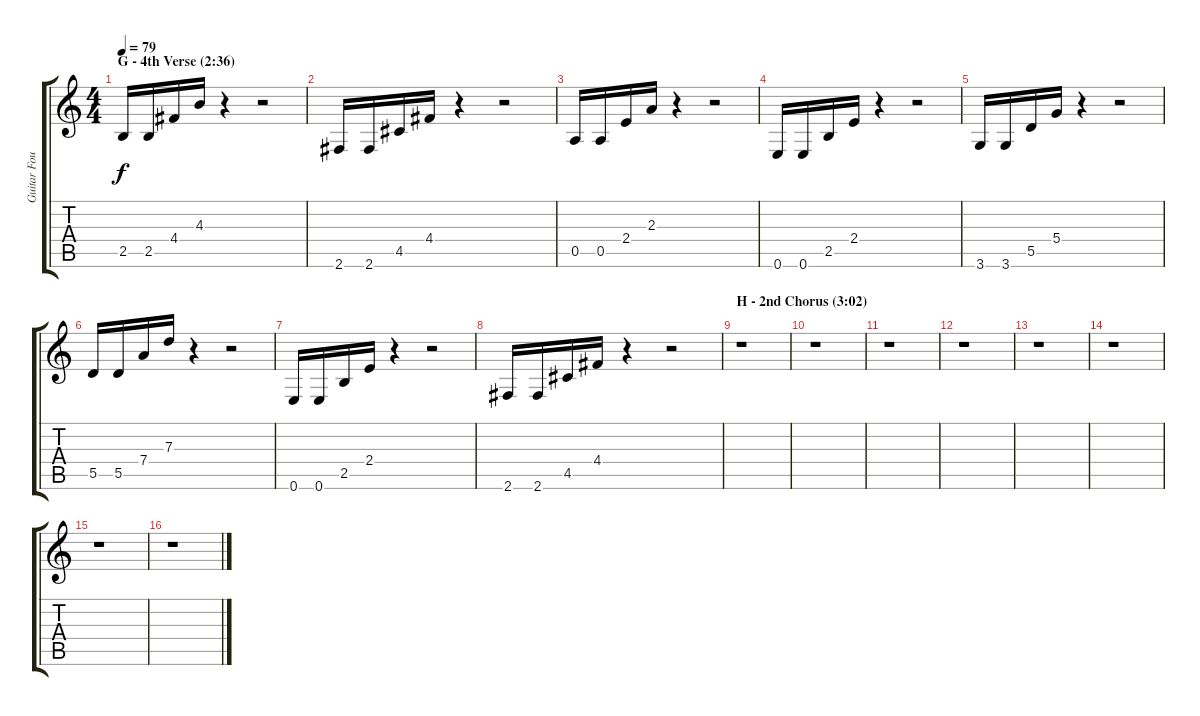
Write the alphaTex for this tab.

\track ("Guitar Four" "Guitar Fou") {instrument distortionguitar}
\staff {score tabs}
\tuning (E4 B3 G3 D3 A2 E2) {hide}
\ts (4 4)
\section ("" "G - 4th Verse (2:36)")
\tempo 79
\clef g2
\ks c
2.5.16{dy f} 2.5.16 4.4.16 4.3.16 r.4 r.2 |
2.6.16 2.6.16 4.5.16 4.4.16 r.4 r.2 |
0.5.16 0.5.16 2.4.16 2.3.16 r.4 r.2 |
0.6.16 0.6.16 2.5.16 2.4.16 r.4 r.2 |
3.6.16 3.6.16 5.5.16 5.4.16 r.4 r.2 |
5.5.16 5.5.16 7.4.16 7.3.16 r.4 r.2 |
0.6.16 0.6.16 2.5.16 2.4.16 r.4 r.2 |
2.6.16 2.6.16 4.5.16 4.4.16 r.4 r.2 |
\section ("" "H - 2nd Chorus (3:02)")
r.1 |
r.1 |
r.1 |
r.1 |
r.1 |
r.1 |
r.1 |
r.1
